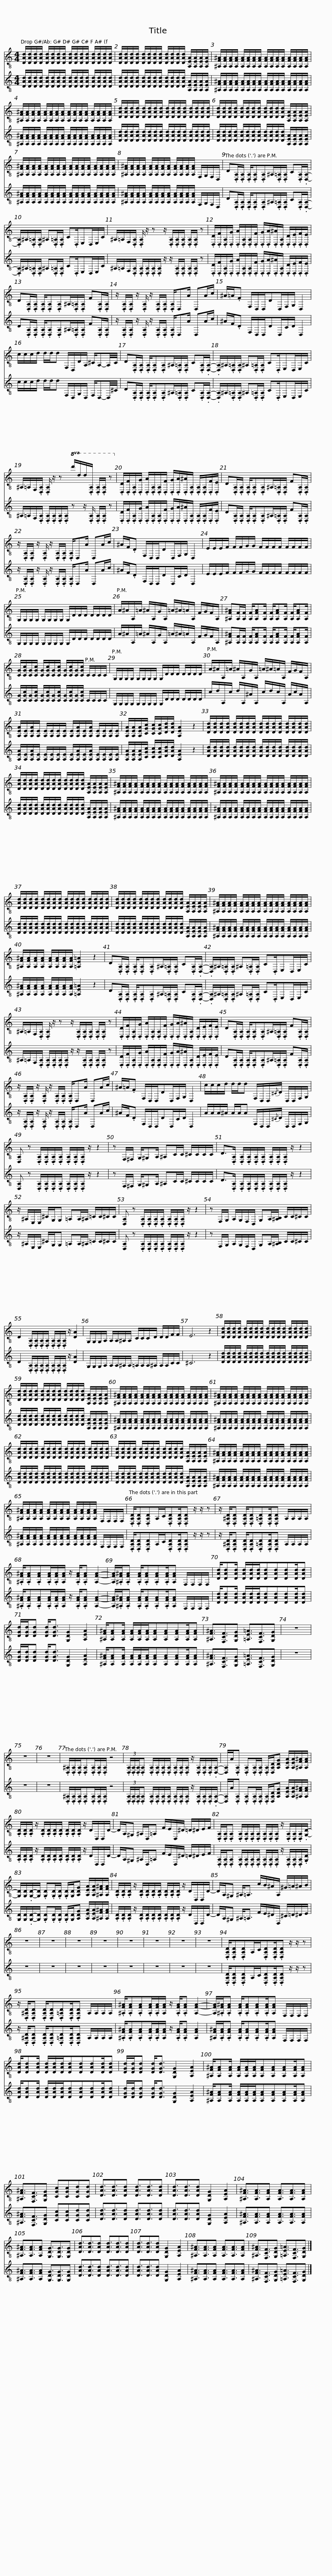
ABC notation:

X:1
%%score 1 2
L:1/8
M:4/4
I:linebreak $
K:C
V:1 treble-8
V:2 treble-8
V:1
 [DAd]/[DAd]/[DAd]/[DAd]/ [DAd]/[DAd]/[DAd]/[DAd]/ [DAd]/[DAd]/[DAd]/[DAd]/ [DAd]/[DAd]/[DAd]/[DAd]/ | [DAd]/[DAd]/[DAd]/[DAd]/ [DAd]/[DAd]/[DAd]/[DAd]/ [DAd]/[DAd]/[DAd]/[DAd]/ [A,EA]/[A,EA]/[A,EA]/[A,EA]/ |$ [^A,F^A]/[A,FA]/[A,FA]/[A,FA]/ [A,FA]/[A,FA]/[A,FA]/[A,FA]/ [A,FA]/[A,FA]/[A,FA]/[A,FA]/ [A,FA]/[A,FA]/[A,FA]/[A,FA]/ |$ [^A,F^A]/[A,FA]/[A,FA]/[A,FA]/ [A,FA]/[A,FA]/[A,FA]/[A,FA]/ [A,FA]/[A,FA]/[A,FA]/[A,FA]/ [A,FA]/[A,FA]/[A,FA]/[A,FA]/ | [DAd]/[DAd]/[DAd]/[DAd]/ [DAd]/[DAd]/[DAd]/[DAd]/ [DAd]/[DAd]/[DAd]/[DAd]/ [DAd]/[DAd]/[DAd]/[DAd]/ |$ %5
 [DAd]/[DAd]/[DAd]/[DAd]/ [DAd]/[DAd]/[DAd]/[DAd]/ [DAd]/[DAd]/[DAd]/[DAd]/ [A,EA]/[A,EA]/[A,EA]/[A,EA]/ | [^A,F^A]/[A,FA]/[A,FA]/[A,FA]/ [A,FA]/[A,FA]/[A,FA]/[A,FA]/ [A,FA]/[A,FA]/[A,FA]/[A,FA]/ [A,FA]/[A,FA]/[A,FA]/[A,FA]/ |$ [^A,F^A]/[A,FA]/[A,FA]/[A,FA]/ [A,FA]/[A,FA]/[A,FA]/[A,FA]/ [A,FA]/[A,FA]/[A,FA]/[A,FA]/ F,/G,/F,/D,/ | D.[D,A,]/.[D,A,]/ .[D,A,]/.[D,A,].[D,A,]^A,/.[D,=A,]/.[D,A,]/ C.[D,A,]/.[D,A,]/- |$ .[D,A,]/^A,/.[D,=A,]/.[D,A,]/ ^A,.[D,=A,]/.[D,A,]/ C.D,/E,D,/E,/C/ | %10
 ^A,/=A,/F,/.[D,A,]/ .[D,A,]/ z/ z z/ .[D,A,]/.[D,A,]/.[D,A,]/ .[D,A,]/.[D,A,]/ z |$ .[D,D]/.[D,F]/.[D,A,]/.[D,G]/ .[D,A]/.[D,A,]/.[D,A,]/.[D,F]/ .[D,G]/.[D,A]/.[D,^A]/.[D,A,]/ .[D,D]/.[D,E]/.[D,F]/.[D,E]/ | D.[D,A,]/.[D,A,]/ .[D,A,]/.[D,A,].[D,A,]^A,/.[D,=A,]/.[D,A,]/ F.[D,A,]/.[D,A,]/ |$ z/ .[D,A,]/.[D,A,]/ z/ .[D,A,]/ z/ .[D,A,]/.[D,A,]/ .[D,A,]/D,A/ D,A/c/ | ^A/=A/.F F,/D,/D,/DD,/F,/G,/ D,2 |$ %15
 c/c/c/d/ d/d/d F,/D,/D/A,/ ^C/A,-A,/4C/4 | D.[D,A,]/.[D,A,]/ .[D,A,]/.[D,A,].[D,A,]^A,/.[D,=A,]/.[D,A,]/ C.[D,A,]/.[D,A,]/- |$ .[D,A,]/^A,/.[D,=A,]/.[D,A,]/ ^A,.[D,=A,]/.[D,A,]/ C.D,/E,D,/E,/C/ | ^A,/=A,/F,/.[D,A,]/ .[D,A,]/ z/ z!8va(! d'/d'/d'/.[DA]/ .[DA]/.[DA]/ z!8va)! |$ .[D,D]/.[D,F]/.[D,A,]/.[D,G]/ .[D,A]/.[D,A,]/.[D,A,]/.[D,F]/ .[D,G]/.[D,A]/.[D,^A]/.[D,A,]/ .[D,A,]/.[D,A,]/.[D,F]/.[D,E]/ | %20
 D.[D,A,]/.[D,A,]/ .[D,A,]/.[D,A,].[D,A,]^A,/.[D,=A,]/.[D,A,]/ F.[D,A,]/.[D,A,]/ |$ z/ .[D,A,]/.[D,A,]/ z/ .[D,A,]/ z/ .[D,A,]/.[D,A,]/ .[D,A,]/D,A/ D,A/c/ | ^A/F/.D F,/D,/D,/DD,/F,/G,/ D,2 |$ E/E/E/F/ F/F/G/G/ F/F/F/F/ F/F/F/F/ | G,/G,/G,/G,/ G,/G,/G,/G,/ G,/D/D/D/ D/D/D/D/ |$ %25
 A/^A/A,/=A/ ^A/A,/G/A,/ =A/^A/=A/A,/ F/G/F/A,/ | [^A,F^A][A,F]/[A,F]/ [A,F]/[A,FA][A,F]/ [A,F]/[A,FA][A,F]/ [A,F]/[A,FA][A,F]/ |$ [CG]/[CGc]/[CG]/[CGc]/ [CG]/[CGc]/[CG]/[CGc]/ [CG]/[CGc]/[CG]/[CGc]/ C/C/C/C/ | G,/G,/G,/G,/ G,/G,/G,/G,/ G,/D/D/D/ D/D/D/D/ |$ A/^A/A,/=A/ ^A/A,/G/A,/ =A/^A/=A/A,/ F/G/F/A,/ | %30
 [A,EA]/[A,E]/[A,EA]/[A,E]/ [A,E]/[A,E]/[A,E]/[A,E]/ [A,E]/[A,EA]/[A,E]/[A,EA]/ [A,E]/[A,E]/[A,E]/[A,E]/ |$ [A,EA]/[A,EA]/[A,EA]/[CGc]/ [CGc]/[CGc]/[DAd]/[DAd]/ [A,EA]2 z2 | [DAd]/[DAd]/[DAd]/[DAd]/ [DAd]/[DAd]/[DAd]/[DAd]/ [DAd]/[DAd]/[DAd]/[DAd]/ [DAd]/[DAd]/[DAd]/[DAd]/ |$ [DAd]/[DAd]/[DAd]/[DAd]/ [DAd]/[DAd]/[DAd]/[DAd]/ [DAd]/[DAd]/[DAd]/[DAd]/ [A,EA]/[A,EA]/[A,EA]/[A,EA]/ | [^A,F^A]/[A,FA]/[A,FA]/[A,FA]/ [A,FA]/[A,FA]/[A,FA]/[A,FA]/ [A,FA]/[A,FA]/[A,FA]/[A,FA]/ [A,FA]/[A,FA]/[A,FA]/[A,FA]/ |$ %35
 [^A,F^A]/[A,FA]/[A,FA]/[A,FA]/ [A,FA]/[A,FA]/[A,FA]/[A,FA]/ [A,FA]/[A,FA]/[A,FA]/[A,FA]/ [A,FA]/[A,FA]/[A,FA]/[A,FA]/ | [DAd]/[DAd]/[DAd]/[DAd]/ [DAd]/[DAd]/[DAd]/[DAd]/ [DAd]/[DAd]/[DAd]/[DAd]/ [DAd]/[DAd]/[DAd]/[DAd]/ |$ [DAd]/[DAd]/[DAd]/[DAd]/ [DAd]/[DAd]/[DAd]/[DAd]/ [DAd]/[DAd]/[DAd]/[DAd]/ [A,EA]/[A,EA]/[A,EA]/[A,EA]/ | [^A,F^A]/[A,FA]/[A,FA]/[A,FA]/ [A,FA]/[A,FA]/[A,FA]/[A,FA]/ [A,FA]/[A,FA]/[A,FA]/[A,FA]/ [A,FA]/[A,FA]/[A,FA]/[A,FA]/ |$ [^A,F^A]/[A,FA]/[A,FA]/[A,FA]/ [A,FA]/[A,FA]/[A,FA]/[A,FA]/ [=A,E=A]2 z2 | %40
 D.[D,A,]/.[D,A,]/ .[D,A,]/.[D,A,].[D,A,]^A,/.[D,=A,]/.[D,A,]/ C.[D,A,]/.[D,A,]/- |$ .[D,A,]/^A,/.[D,=A,]/.[D,A,]/ ^A,.[D,=A,]/.[D,A,]/ C.D,/E,D,/E,/C/ | ^A,/=A,/F,/.[D,A,]/ .[D,A,]/ z/ z z/ .[D,A,]/.[D,A,]/.[D,A,]/ .[D,A,]/.[D,A,]/ z |$ .[D,D]/.[D,F]/.[D,A,]/.[D,G]/ .[D,A]/.[D,A,]/.[D,A,]/.[D,F]/ .[D,G]/.[D,A]/.[D,^A]/.[D,A,]/ .[D,D]/.[D,E]/.[D,F]/.[D,E]/ | D.[D,A,]/.[D,A,]/ .[D,A,]/.[D,A,].[D,A,]^A,/.[D,=A,]/.[D,A,]/ F.[D,A,]/.[D,A,]/ |$ %45
 z/ .[D,A,]/.[D,A,]/ z/ .[D,A,]/ z/ .[D,A,]/.[D,A,]/ .[D,A,]/D,A/ D,A/c/ | ^A/=A/.F F,/D,/D,/DD,/F,/G,/ D,2 |$ c/c/c/d/ d/d/d F,/D,/D,/{/^C}D/ D,/D,/F,/G,/ | [D,A,] z .[D,A,]/.[D,A,]/.[D,A,]/.[D,A,]/ .[D,A,]/.[D,A,]/.[D,A,]/ z/ z2 |$ z F,/^F,/ G,/^G,A,/ ^A,C/C/ ^C/C/C/C/ | %50
 D>.[D,A,] .[D,A,]/.[D,A,]/.[D,A,]/.[D,A,]/ .[D,A,]/.[D,A,]/.[D,A,]/ z/ z2 |$ z/ ^A,/E,/E,/ ^C/G,/G, =A,A,/^A,/ =C/C/^C/C/ | [D,A,] z .[D,A,]/.[D,A,]/.[D,A,]/.[D,A,]/ .[D,A,]/.[D,A,]/.[D,A,]/ z/ z2 |$ z F,/G,/ A,/G,/F,/D,/ G,A,/[^A,B,]/ C/C/^C/C/ | D2 .[D,A,]/.[D,A,]/.[D,A,]/.[D,A,]/ .[D,A,]/.[D,A,]/.[D,A,]/ z/ [DA]2 |$ %55
 G,/G,/G,/A,/ A,/A,/^A,/A,/ C/C/C/D/ D/D/F/F/ | E6 z2 | [DAd]/[DAd]/[DAd]/[DAd]/ [DAd]/[DAd]/[DAd]/[DAd]/ [DAd]/[DAd]/[DAd]/[DAd]/ [DAd]/[DAd]/[DAd]/[DAd]/ |$ [DAd]/[DAd]/[DAd]/[DAd]/ [DAd]/[DAd]/[DAd]/[DAd]/ [DAd]/[DAd]/[DAd]/[DAd]/ [A,EA]/[A,EA]/[A,EA]/[A,EA]/ | [^A,F^A]/[A,FA]/[A,FA]/[A,FA]/ [A,FA]/[A,FA]/[A,FA]/[A,FA]/ [A,FA]/[A,FA]/[A,FA]/[A,FA]/ [A,FA]/[A,FA]/[A,FA]/[A,FA]/ |$ %60
 [^A,F^A]/[A,FA]/[A,FA]/[A,FA]/ [A,FA]/[A,FA]/[A,FA]/[A,FA]/ [A,FA]/[A,FA]/[A,FA]/[A,FA]/ [A,FA]/[A,FA]/[A,FA]/[A,FA]/ | [DAd]/[DAd]/[DAd]/[DAd]/ [DAd]/[DAd]/[DAd]/[DAd]/ [DAd]/[DAd]/[DAd]/[DAd]/ [DAd]/[DAd]/[DAd]/[DAd]/ |$ [DAd]/[DAd]/[DAd]/[DAd]/ [DAd]/[DAd]/[DAd]/[DAd]/ [DAd]/[DAd]/[DAd]/[DAd]/ [A,EA]/[A,EA]/[A,EA]/[A,EA]/ | [^A,F^A]/[A,FA]/[A,FA]/[A,FA]/ [A,FA]/[A,FA]/[A,FA]/[A,FA]/ [A,FA]/[A,FA]/[A,FA]/[A,FA]/ [A,FA]/[A,FA]/[A,FA]/[A,FA]/ |$ [^A,F^A]/[A,FA]/[A,FA]/[A,FA]/ [A,FA]/[A,FA]/[A,FA]/[A,FA]/ [A,FA]/[A,FA]/[A,FA]/[A,FA]/ F,/F,/F,/F,/ | %65
 .[D,A,D]/.[D,A,D].[D,A,D]A,/C/.[D,A,D].[D,A,D]/.[D,A,D] z/ z/ z |$ z/ .[D,^A,D]/.[D,A,D] .[D,A,D]/.[D,A,D].[D,=A,D].[D,A,D]/.[D,A,D] A,/A,/A,/A,/ | .[^A,F^A]/.[A,FA].[A,FA].[A,FA]/.[A,FA]/[A,FA]/ z/ .[A,FA]/.[A,FA] [A,FA]2- |$ [A,FA]/.[^A,F^A]/.[A,FA] .[A,FA]/.[A,FA].[A,FA].[A,FA]/[A,FA] F,/F,/F,/F,/ | [DAd]/[DAd][DAd]/ [DAd]/[DAd]/[DAd]/[DAd][DAd][DAd][DAd]/[DAd] | %70
 [DGd]/[DGd]/[DGd] [DGd]<[DGd] [G,DG]2 [A,EA]2 |$ [^A,F^A]/[A,FA][A,FA]/ [A,FA]/[A,FA]/[A,FA]/[A,FA][A,FA][A,FA][A,FA]/[A,FA] | [^A,F^A]3/2[F,CF]3/2[G,DG] [=A,E=A]3/2[F,CF]3/2[G,DG] | z8 | z8 | %75
 z8 | .[D,^A,]/.[D,A,]/.[D,A,]/.[D,A,].[D,A,]/.[D,A,]/.[D,A,]/ z4 |$ (3.[D,A,]/.[D,A,]/.[D,A,]/.[D,A,] .[D,A,]/.[D,A,]/.[D,A,]/.[D,A,]/ .[D,A,]/.[D,A,]/.[D,A,]/ z/ .[D,A,]/.[D,A,]/.[D,A,]/.[D,A,]/- | [D,A,]/A/.[D,A,] .[D,A,].[D,A,]/.[D,A,]/ .[D,A,]/[D,A,D]/[A,DG] [A,EA]/[A,EA]/[^A,F^A]/[A,FA]/ |$ .[A,D]/.[A,D]/.[A,D]/ z/ .[A,D]/.[A,D]/.[A,D]/.[A,D]/ .[A,D]/.[A,D]/.[A,D]/ z/ D/D,/D,/D/- | %80
 D/A,/^G, ^A,/D,/=A, F/E/D,/^D/ =D/^D/E/F/ |$ .[D,A,]/.[D,A,]/.[D,A,] .[D,A,]/.[D,A,]/.[D,A,]/.[D,A,]/ .[D,A,]/.[D,A,]/.[D,A,]/ z/ .[D,A,]/.[D,A,]/.[D,A,]/.[G,D]/- | [G,D]/[G,D]/.[G,D]/-[G,D]/ .[G,D].[G,D]/.[G,D]/ .[G,D]/[G,D]/[A,DG] [A,EA]/[A,EA]/[^A,F^A]/[A,FA]/ |$ .[A,D]/.[A,D]/.[A,D]/ z/ .[A,D]/.[A,D]/.[A,D]/.[A,D]/ .[A,D]/.[A,D]/.[A,D]/ z/ D/D,/D,/D/- | D/A,/^G, ^A,<=A, c/B/^A/A,/ ^G/=A/^A/B/ | %85
 z8 | z8 |$ z8 | z8 | z8 | %90
 z8 | z8 | z8 | .[D,A,D]/.[D,A,D].[D,A,D]A,/C/.[D,A,D].[D,A,D]/.[D,A,D] z/ z/ z | z/ .[D,^A,D]/.[D,A,D] .[D,A,D]/.[D,A,D].[D,=A,D].[D,A,D]/.[D,A,D] A,/A,/A,/A,/ |$ %95
 .[^A,F^A]/.[A,FA].[A,FA].[A,FA]/.[A,FA]/[A,FA]/ z/ .[A,FA]/.[A,FA] [A,FA]2- | [A,FA]/.[^A,F^A]/.[A,FA] .[A,FA]/.[A,FA].[A,FA].[A,FA]/[A,FA] F,/F,/F,/F,/ | [DAd]/[DAd][DAd]/ [DAd]/[DAd]/[DAd]/[DAd][DAd][DAd][DAd]/[DAd] |$ [DGd]/[DGd]/[DGd] [DGd]<[DGd] [G,DG]2 [A,EA]2 | [^A,F^A]/[A,FA][A,FA]/ [A,FA]/[A,FA]/[A,FA]/[A,FA][A,FA][A,FA][A,FA]/[A,FA] | %100
 [^A,F^A]3/2[F,CF]3/2[G,DG] [CGc][CGc][CGd][CGd] | [DAd]3/2[DAd]3/2[DAd] [DAd]3/2[DAd]3/2[DAd] |$ [DAd]3/2[DAd]3/2[DAd] [G,DG]2 [A,EA]2 | [^A,F^A]3/2[A,FA]3/2[A,FA] [A,FA]3/2[A,FA]3/2[A,FA] | [^A,F^A]3/2[A,FA]3/2[A,FA] [G,DG]3/2[G,DG]3/2[G,DG] | %105
 [DAd]3/2[DAd]3/2[DAd] [DAd]3/2[DAd]3/2[DAd] | [DAd]3/2[DAd]3/2[DAd] [G,DG]2 [A,EA]2 |$ [^A,F^A]3/2[A,FA]3/2[A,FA] [A,FA]3/2[A,FA]3/2[A,FA] | [^A,F^A]3/2[F,CF]3/2[G,DG] [=A,E=A]3/2[F,CF]3/2[G,DG] |] %109
V:2
 [DAd]/[DAd]/[DAd]/[DAd]/ [DAd]/[DAd]/[DAd]/[DAd]/ [DAd]/[DAd]/[DAd]/[DAd]/ [DAd]/[DAd]/[DAd]/[DAd]/ | [DAd]/[DAd]/[DAd]/[DAd]/ [DAd]/[DAd]/[DAd]/[DAd]/ [DAd]/[DAd]/[DAd]/[DAd]/ [A,EA]/[A,EA]/[A,EA]/[A,EA]/ |$ [^A,F^A]/[A,FA]/[A,FA]/[A,FA]/ [A,FA]/[A,FA]/[A,FA]/[A,FA]/ [A,FA]/[A,FA]/[A,FA]/[A,FA]/ [A,FA]/[A,FA]/[A,FA]/[A,FA]/ |$ [^A,F^A]/[A,FA]/[A,FA]/[A,FA]/ [A,FA]/[A,FA]/[A,FA]/[A,FA]/ [A,FA]/[A,FA]/[A,FA]/[A,FA]/ [A,FA]/[A,FA]/[A,FA]/[A,FA]/ | [DAd]/[DAd]/[DAd]/[DAd]/ [DAd]/[DAd]/[DAd]/[DAd]/ [DAd]/[DAd]/[DAd]/[DAd]/ [DAd]/[DAd]/[DAd]/[DAd]/ |$ %5
 [DAd]/[DAd]/[DAd]/[DAd]/ [DAd]/[DAd]/[DAd]/[DAd]/ [DAd]/[DAd]/[DAd]/[DAd]/ [A,EA]/[A,EA]/[A,EA]/[A,EA]/ | [^A,F^A]/[A,FA]/[A,FA]/[A,FA]/ [A,FA]/[A,FA]/[A,FA]/[A,FA]/ [A,FA]/[A,FA]/[A,FA]/[A,FA]/ [A,FA]/[A,FA]/[A,FA]/[A,FA]/ |$ [^A,F^A]/[A,FA]/[A,FA]/[A,FA]/ [A,FA]/[A,FA]/[A,FA]/[A,FA]/ [A,FA]/[A,FA]/[A,FA]/[A,FA]/ F,/G,/F,/D,/ | D.[D,A,]/.[D,A,]/ .[D,A,]/.[D,A,].[D,A,]^A,/.[D,=A,]/.[D,A,]/ C.[D,A,]/.[D,A,]/- |$ .[D,A,]/^A,/.[D,=A,]/.[D,A,]/ ^A,.[D,=A,]/.[D,A,]/ C.D,/E,D,/E,/C/ | %10
 ^A,/=A,/F,/.[D,A,]/ .[D,A,]/.[D,A,]/.[D,A,]/.[D,A,]/ z/ z/ .[D,A,]/.[D,A,]/ .[D,A,]/.[D,A,]/ z |$ .[D,D]/.[D,F]/.[D,A,]/.[D,G]/ .[D,A]/.[D,A,]/.[D,A,]/.[D,F]/ .[D,G]/.[D,A]/.[D,^A]/.[D,A,]/ .[D,D]/.[D,E]/.[D,F]/.[D,E]/ | D.[D,A,]/.[D,A,]/ .[D,A,]/.[D,A,].[D,A,]^A,/.[D,=A,]/.[D,A,]/ F.[D,A,]/.[D,A,]/ |$ z/ .[D,A,]/.[D,A,]/ z/ .[D,A,]/ z/ .[D,A,]/.[D,A,]/ .[D,A,]/D,A/ D,A/c/ | ^A/F/.D F,/D,/D,/DD,/C/D/ D,2 |$ %15
 c/c/c/d/ d/d/d F,/D,/G,/D,/ F,/D,-D,/4^C/4 | D.[D,A,]/.[D,A,]/ .[D,A,]/.[D,A,].[D,A,]^A,/.[D,=A,]/.[D,A,]/ C.[D,A,]/.[D,A,]/- |$ .[D,A,]/^A,/.[D,=A,]/.[D,A,]/ ^A,.[D,=A,]/.[D,A,]/ C.D,/E,D,/E,/C/ | ^A,/=A,/F,/.[D,A,]/ .[D,A,]/.[D,A,]/.[D,A,]/.[D,A,]/ z z/ .[D,A,]/ .[D,A,]/.[D,A,]/ z |$ .[D,D]/.[D,F]/.[D,A,]/.[D,G]/ .[D,A]/.[D,A,]/.[D,A,]/.[D,F]/ .[D,G]/.[D,A]/.[D,^A]/.[D,A,]/ .[D,A,]/.[D,A,]/.[D,F]/.[D,E]/ | %20
 D.[D,A,]/.[D,A,]/ .[D,A,]/.[D,A,].[D,A,]^A,/.[D,=A,]/.[D,A,]/ F.[D,A,]/.[D,A,]/ |$ z/ .[D,A,]/.[D,A,]/ z/ .[D,A,]/ z/ .[D,A,]/.[D,A,]/ .[D,A,]/D,A/ D,A/c/ | ^A/F/.D F,/D,/D,/DD,/C/D/ D,2 |$ E/E/E/F/ F/F/G/G/ F/F/F/F/ F/F/F/F/ | G,/G,/G,/G,/ G,/G,/G,/G,/ G,/D/D/D/ D/D/D/D/ |$ %25
 A/^A/A,/=A/ ^A/A,/G/A,/ =A/^A/=A/A,/ F/G/F/A,/ | [^A,F^A][A,F]/[A,F]/ [A,F]/[A,FA][A,F]/ [A,F]/[A,FA][A,F]/ [A,F]/[A,FA][A,F]/ |$ [CG]/[CGc]/[CG]/[CGc]/ [CG]/[CGc]/[CG]/[CGc]/ [CG]/[CGc]/[CG]/[CGc]/ C/C/C/C/ | G,/G,/G,/G,/ G,/G,/G,/G,/ G,/D/D/D/ D/D/D/D/ |$ c/d/A,/c/ d/A,/^A/A,/ c/d/c/A,/ A/c/A/A,/ | %30
 [A,EA]/[A,E]/[A,EA]/[A,E]/ [A,E]/[A,E]/[A,E]/[A,E]/ [A,E]/[A,EA]/[A,E]/[A,EA]/ [A,E]/[A,E]/[A,E]/[A,E]/ |$ [A,EA]/[A,EA]/[A,EA]/[CGc]/ [CGc]/[CGc]/[DAd]/[DAd]/ [A,EA]2 z2 | [DAd]/[DAd]/[DAd]/[DAd]/ [DAd]/[DAd]/[DAd]/[DAd]/ [DAd]/[DAd]/[DAd]/[DAd]/ [DAd]/[DAd]/[DAd]/[DAd]/ |$ [DAd]/[DAd]/[DAd]/[DAd]/ [DAd]/[DAd]/[DAd]/[DAd]/ [DAd]/[DAd]/[DAd]/[DAd]/ [A,EA]/[A,EA]/[A,EA]/[A,EA]/ | [^A,F^A]/[A,FA]/[A,FA]/[A,FA]/ [A,FA]/[A,FA]/[A,FA]/[A,FA]/ [A,FA]/[A,FA]/[A,FA]/[A,FA]/ [A,FA]/[A,FA]/[A,FA]/[A,FA]/ |$ %35
 [^A,F^A]/[A,FA]/[A,FA]/[A,FA]/ [A,FA]/[A,FA]/[A,FA]/[A,FA]/ [A,FA]/[A,FA]/[A,FA]/[A,FA]/ [A,FA]/[A,FA]/[A,FA]/[A,FA]/ | [DAd]/[DAd]/[DAd]/[DAd]/ [DAd]/[DAd]/[DAd]/[DAd]/ [DAd]/[DAd]/[DAd]/[DAd]/ [DAd]/[DAd]/[DAd]/[DAd]/ |$ [DAd]/[DAd]/[DAd]/[DAd]/ [DAd]/[DAd]/[DAd]/[DAd]/ [DAd]/[DAd]/[DAd]/[DAd]/ [A,EA]/[A,EA]/[A,EA]/[A,EA]/ | [^A,F^A]/[A,FA]/[A,FA]/[A,FA]/ [A,FA]/[A,FA]/[A,FA]/[A,FA]/ [A,FA]/[A,FA]/[A,FA]/[A,FA]/ [A,FA]/[A,FA]/[A,FA]/[A,FA]/ |$ [^A,F^A]/[A,FA]/[A,FA]/[A,FA]/ [A,FA]/[A,FA]/[A,FA]/[A,FA]/ [=A,E=A]2 z2 | %40
 D.[D,A,]/.[D,A,]/ .[D,A,]/.[D,A,].[D,A,]^A,/.[D,=A,]/.[D,A,]/ C.[D,A,]/.[D,A,]/- |$ .[D,A,]/^A,/.[D,=A,]/.[D,A,]/ ^A,.[D,=A,]/.[D,A,]/ C.D,/E,D,/E,/C/ | ^A,/=A,/F,/.[D,A,]/ .[D,A,]/.[D,A,]/.[D,A,]/.[D,A,]/ z/ z/ .[D,A,]/.[D,A,]/ .[D,A,]/.[D,A,]/ z |$ .[D,D]/.[D,F]/.[D,A,]/.[D,G]/ .[D,A]/.[D,A,]/.[D,A,]/.[D,F]/ .[D,G]/.[D,A]/.[D,^A]/.[D,A,]/ .[D,D]/.[D,E]/.[D,F]/.[D,E]/ | D.[D,A,]/.[D,A,]/ .[D,A,]/.[D,A,].[D,A,]^A,/.[D,=A,]/.[D,A,]/ F.[D,A,]/.[D,A,]/ |$ %45
 z/ .[D,A,]/.[D,A,]/ z/ .[D,A,]/ z/ .[D,A,]/.[D,A,]/ .[D,A,]/D,A/ D,A/c/ | ^A/F/.D F,/D,/D,/DD,/C/D/ D,2 |$ A/A/A/^A/ A/A/A F,/D,/D,/{/^C}D/ D,/D,/F,/G,/ | [D,A,] z .[D,A,]/.[D,A,]/.[D,A,]/.[D,A,]/ .[D,A,]/.[D,A,]/.[D,A,]/ z/ z2 |$ z F,/^F,/ G,/^G,A,/ ^A,C/C/ ^C/C/C/C/ | %50
 D>.[D,A,] .[D,A,]/.[D,A,]/.[D,A,]/.[D,A,]/ .[D,A,]/.[D,A,]/.[D,A,]/ z/ z2 |$ z/ ^A,/E,/E,/ ^C/G,/G, =A,A,/^A,/ =C/C/^C/C/ | [D,A,] z .[D,A,]/.[D,A,]/.[D,A,]/.[D,A,]/ .[D,A,]/.[D,A,]/.[D,A,]/ z/ z2 |$ z F,/G,/ A,/G,/F,/D,/ G,A,/[^A,B,]/ C/C/^C/C/ | D2 .[D,A,]/.[D,A,]/.[D,A,]/.[D,A,]/ .[D,A,]/.[D,A,]/.[D,A,]/ z/ [DA]2 |$ %55
 G,/G,/G,/A,/ A,/A,/^A,/A,/ =A,/A,/A,/^A,/ A,/A,/C/C/ | ^C6 z2 | [DAd]/[DAd]/[DAd]/[DAd]/ [DAd]/[DAd]/[DAd]/[DAd]/ [DAd]/[DAd]/[DAd]/[DAd]/ [DAd]/[DAd]/[DAd]/[DAd]/ |$ [DAd]/[DAd]/[DAd]/[DAd]/ [DAd]/[DAd]/[DAd]/[DAd]/ [DAd]/[DAd]/[DAd]/[DAd]/ [A,EA]/[A,EA]/[A,EA]/[A,EA]/ | [^A,F^A]/[A,FA]/[A,FA]/[A,FA]/ [A,FA]/[A,FA]/[A,FA]/[A,FA]/ [A,FA]/[A,FA]/[A,FA]/[A,FA]/ [A,FA]/[A,FA]/[A,FA]/[A,FA]/ |$ %60
 [^A,F^A]/[A,FA]/[A,FA]/[A,FA]/ [A,FA]/[A,FA]/[A,FA]/[A,FA]/ [A,FA]/[A,FA]/[A,FA]/[A,FA]/ [A,FA]/[A,FA]/[A,FA]/[A,FA]/ | [DAd]/[DAd]/[DAd]/[DAd]/ [DAd]/[DAd]/[DAd]/[DAd]/ [DAd]/[DAd]/[DAd]/[DAd]/ [DAd]/[DAd]/[DAd]/[DAd]/ |$ [DAd]/[DAd]/[DAd]/[DAd]/ [DAd]/[DAd]/[DAd]/[DAd]/ [DAd]/[DAd]/[DAd]/[DAd]/ [A,EA]/[A,EA]/[A,EA]/[A,EA]/ | [^A,F^A]/[A,FA]/[A,FA]/[A,FA]/ [A,FA]/[A,FA]/[A,FA]/[A,FA]/ [A,FA]/[A,FA]/[A,FA]/[A,FA]/ [A,FA]/[A,FA]/[A,FA]/[A,FA]/ |$ [^A,F^A]/[A,FA]/[A,FA]/[A,FA]/ [A,FA]/[A,FA]/[A,FA]/[A,FA]/ [A,FA]/[A,FA]/[A,FA]/[A,FA]/ F,/F,/F,/F,/ | %65
 .[D,A,D]/.[D,A,D].[D,A,D]A,/C/.[D,A,D].[D,A,D]/.[D,A,D] z/ z/ z |$ z/ .[D,^A,D]/.[D,A,D] .[D,A,D]/.[D,A,D].[D,=A,D].[D,A,D]/.[D,A,D] A,/A,/A,/A,/ | .[^A,F^A]/.[A,FA].[A,FA].[A,FA]/.[A,FA]/[A,FA]/ z/ .[A,FA]/.[A,FA] [A,FA]2- |$ [A,FA]/.[^A,F^A]/.[A,FA] .[A,FA]/.[A,FA].[A,FA].[A,FA]/[A,FA] F,/F,/F,/F,/ | [DAd]/[DAd][DAd]/ [DAd]/[DAd]/[DAd]/[DAd][DAd][DAd][DAd]/[DAd] | %70
 [DGd]/[DGd]/[DGd] [DGd]<[DGd] [G,DG]2 [A,EA]2 |$ [^A,F^A]/[A,FA][A,FA]/ [A,FA]/[A,FA]/[A,FA]/[A,FA][A,FA][A,FA][A,FA]/[A,FA] | [^A,F^A]3/2[F,CF]3/2[G,DG] [=A,E=A]3/2[F,CF]3/2[G,DG] | z8 | z8 | %75
 z8 | .[D,^A,]/.[D,A,]/.[D,A,]/.[D,A,].[D,A,]/.[D,A,]/.[D,A,]/ z4 |$ (3.[D,A,]/.[D,A,]/.[D,A,]/.[D,A,] .[D,A,]/.[D,A,]/.[D,A,]/.[D,A,]/ .[D,A,]/.[D,A,]/.[D,A,]/ z/ .[D,A,]/.[D,A,]/.[D,A,]/.[D,A,]/- | [D,A,]/A/.[D,A,] .[D,A,].[D,A,]/.[D,A,]/ .[D,A,]/[D,A,D]/[A,DG] [A,EA]/[A,EA]/[^A,F^A]/[A,FA]/ |$ .[A,D]/.[A,D]/.[A,D]/ z/ .[A,D]/.[A,D]/.[A,D]/.[A,D]/ .[A,D]/.[A,D]/.[A,D]/ z/ D/D,/D,/D/- | %80
 D/A,/^G, ^A,/D,/=A, F/E/D,/^D/ =D/^D/E/F/ |$ .[D,A,]/.[D,A,]/.[D,A,] .[D,A,]/.[D,A,]/.[D,A,]/.[D,A,]/ .[D,A,]/.[D,A,]/.[D,A,]/ z/ .[D,A,]/.[D,A,]/.[D,A,]/.[G,D]/ | [G,D]/[G,D]/.[G,D]/-[G,D]/ .[G,D].[G,D]/.[G,D]/ .[G,D]/[G,D]/[A,DG] [A,EA]/[A,EA]/[^A,F^A]/[A,FA]/ |$ .[A,D]/.[A,D]/.[A,D]/ z/ .[A,D]/.[A,D]/.[A,D]/.[A,D]/ .[A,D]/.[A,D]/.[A,D]/ z/ D/D,/D,/D/- | D/A,/^G, ^A,<=A, F/E/^D/D,/ ^C/=D/^D/E/ | %85
 z8 | z8 |$ z8 | z8 | z8 | %90
 z8 | z8 | z8 | .[D,A,D]/.[D,A,D].[D,A,D]A,/C/.[D,A,D].[D,A,D]/.[D,A,D] z/ z/ z | z/ .[D,^A,D]/.[D,A,D] .[D,A,D]/.[D,A,D].[D,=A,D].[D,A,D]/.[D,A,D] A,/A,/A,/A,/ |$ %95
 .[^A,F^A]/.[A,FA].[A,FA].[A,FA]/.[A,FA]/[A,FA]/ z/ .[A,FA]/.[A,FA] [A,FA]2 | [^A,F^A]/.[A,FA]/.[A,FA] .[A,FA]/.[A,FA].[A,FA].[A,FA]/[A,FA] F,/F,/F,/F,/ | [DAd]/[DAd][DAd]/ [DAd]/[DAd]/[DAd]/[DAd][DAd][DAd][DAd]/[DAd] |$ [DGd]/[DGd]/[DGd] [DGd]<[DGd] [G,DG]2 [A,EA]2 | [^A,F^A]/[A,FA][A,FA]/ [A,FA]/[A,FA]/[A,FA]/[A,FA][A,FA][A,FA][A,FA]/[A,FA] | %100
 [^A,F^A]3/2[F,CF]3/2[G,DG] [CGc][CGc][CGd][CGd] | [DAd]3/2[DAd]3/2[DAd] [DAd]3/2[DAd]3/2[DAd] |$ [DAd]3/2[DAd]3/2[DAd] [G,DG]2 [A,EA]2 | [^A,F^A]3/2[A,FA]3/2[A,FA] [A,FA]3/2[A,FA]3/2[A,FA] | [^A,F^A]3/2[A,FA]3/2[A,FA] [G,DG]3/2[G,DG]3/2[G,DG] | %105
 [DAd]3/2[DAd]3/2[DAd] [DAd]3/2[DAd]3/2[DAd] | [DAd]3/2[DAd]3/2[DAd] [G,DG]2 [A,EA]2 |$ [^A,F^A]3/2[A,FA]3/2[A,FA] [A,FA]3/2[A,FA]3/2[A,FA] | [^A,F^A]3/2[F,CF]3/2[G,DG] [=A,E=A]3/2[F,CF]3/2[G,DG] |] %109
